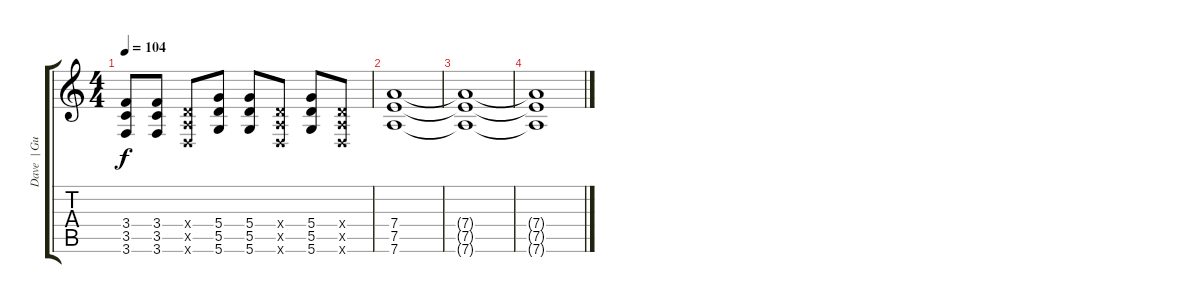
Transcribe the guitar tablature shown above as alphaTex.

\track ("Dave  | Guitar 2" "Dave  | Gu") {instrument distortionguitar}
\staff {score tabs}
\tuning (E4 B3 G3 D3 A2 D2) {hide}
\ts (4 4)
\tempo 104
\clef g2
\ks c
(3.4 3.5 3.6).8{dy f} (3.4 3.5 3.6).8 (0.4{x} 0.5{x} 0.6{x}).8 (5.4 5.5 5.6).8 (5.4 5.5 5.6).8 (0.4{x} 0.5{x} 0.6{x}).8 (5.4 5.5 5.6).8 (0.4{x} 0.5{x} 0.6{x}).8 |
(7.4 7.5 7.6).1{volume 0} |
(7.4{t} 7.5{t} 7.6{t}).1 |
(7.4{t} 7.5{t} 7.6{t}).1
